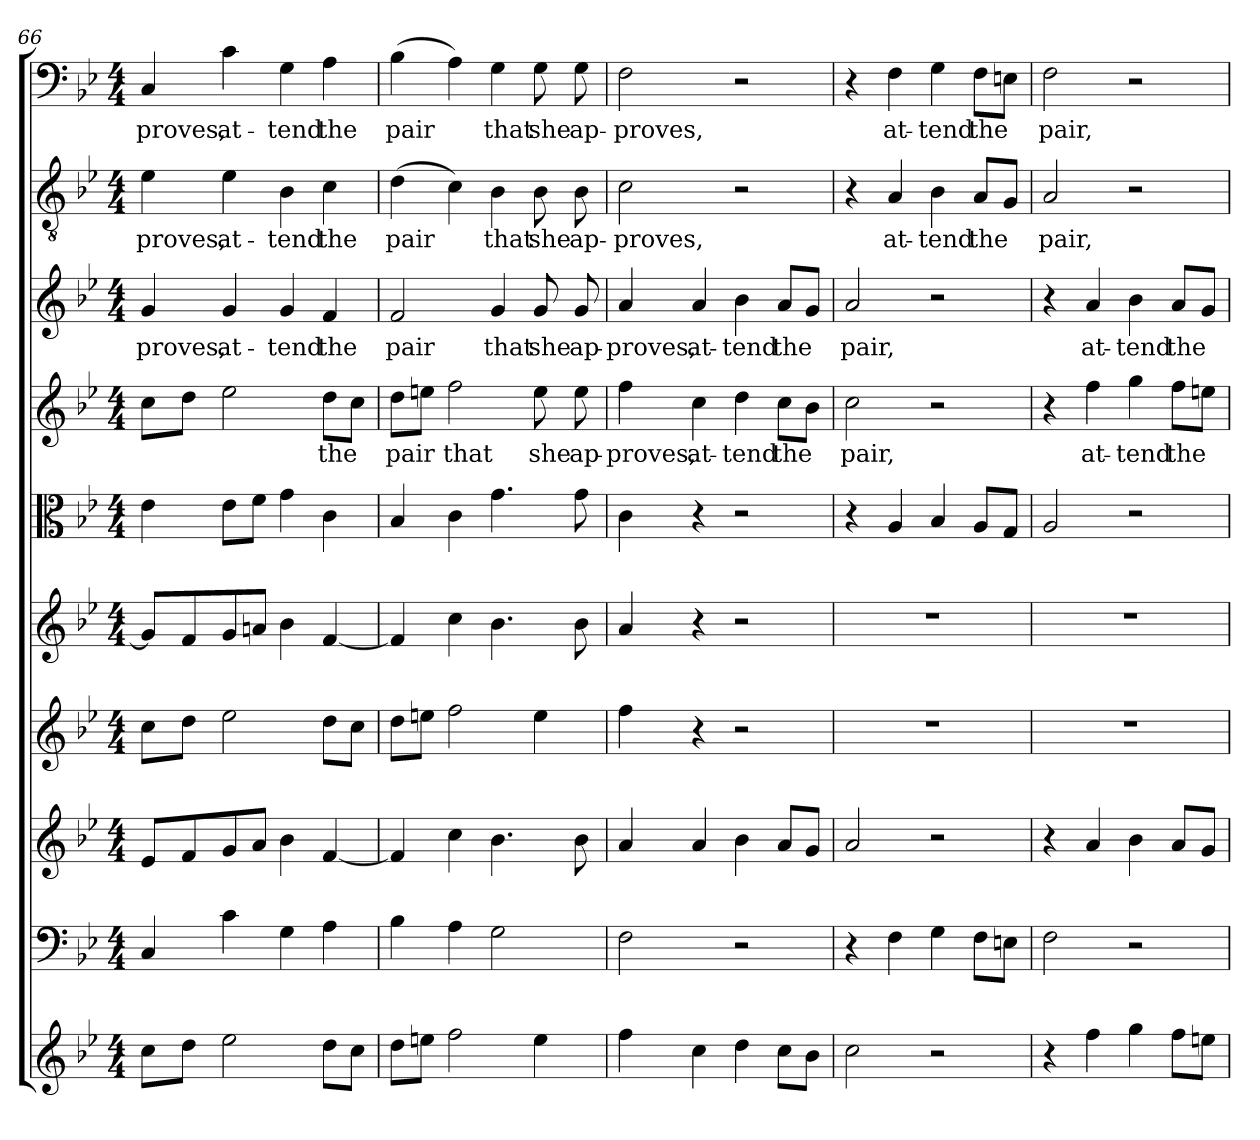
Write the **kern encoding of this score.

**kern	**kern	**kern	**kern	**kern	**kern	**kern	**text	**kern	**text	**kern	**text	**kern	**text
*part10	*part9	*part8	*part7	*part6	*part5	*part4	*part4	*part3	*part3	*part2	*part2	*part1	*part1
*staff10	*staff9	*staff8	*staff7	*staff6	*staff5	*staff4	*staff4	*staff3	*staff3	*staff2	*staff2	*staff1	*staff1
*clefG2	*clefF4	*clefG2	*clefG2	*clefG2	*clefC3	*clefG2	*	*clefG2	*	*clefGv2	*	*clefF4	*
*k[b-e-]	*k[b-e-]	*k[b-e-]	*k[b-e-]	*k[b-e-]	*k[b-e-]	*k[b-e-]	*	*k[b-e-]	*	*k[b-e-]	*	*k[b-e-]	*
*B-:	*B-:	*B-:	*B-:	*B-:	*B-:	*B-:	*	*B-:	*	*B-:	*	*B-:	*
*M4/4	*M4/4	*M4/4	*M4/4	*M4/4	*M4/4	*M4/4	*	*M4/4	*	*M4/4	*	*M4/4	*
=66	=66	=66	=66	=66	=66	=66	=66	=66	=66	=66	=66	=66	=66
8cc\L	4C/	8e-/L	8cc\L	8g/L]	4e-\	8cc\L	.	4g/	-proves,	4e-\	-proves,	4C/	-proves,
8dd\J	.	8f/	8dd\J	8f/	.	8dd\J	.	.	.	.	.	.	.
2ee-\	4c\	8g/	2ee-\	8g/	8e-\L	2ee-\	.	4g/	at-	4e-\	at-	4c\	at-
.	.	8a/J	.	8an/J	8f\J	.	.	.	.	.	.	.	.
.	4G\	4b-\	.	4b-\	4g\	.	.	4g/	-tend	4B-\	-tend	4G\	-tend
8dd\L	4A\	[4f/	8dd\L	[4f/	4c\	8dd\L	the	4f/	the	4c\	the	4A\	the
8cc\J	.	.	8cc\J	.	.	8cc\J	.	.	.	.	.	.	.
=67	=67	=67	=67	=67	=67	=67	=67	=67	=67	=67	=67	=67	=67
8dd\L	4B-\	4f/]	8dd\L	4f/]	4B-/	8dd\L	pair	2f/	pair	(4d\	pair	(4B-\	pair
8een\J	.	.	8een\J	.	.	8een\J	.	.	.	.	.	.	.
2ff\	4A\	4cc\	2ff\	4cc\	4c\	2ff\	that	.	.	4c\)	.	4A\)	.
.	2G\	4.b-\	.	4.b-\	4.g\	.	.	4g/	that	4B-\	that	4G\	that
4ee\	.	.	4ee\	.	.	8ee\	she	8g/	she	8B-\	she	8G\	she
.	.	8b-\	.	8b-\	8g\	8ee\	ap-	8g/	ap-	8B-\	ap-	8G\	ap-
=68	=68	=68	=68	=68	=68	=68	=68	=68	=68	=68	=68	=68	=68
4ff\	2F\	4a/	4ff\	4a/	4c\	4ff\	-proves,	4a/	-proves,	2c\	-proves,	2F\	-proves,
4cc\	.	4a/	4r	4r	4r	4cc\	at-	4a/	at-	.	.	.	.
4dd\	2r	4b-\	2r	2r	2r	4dd\	-tend	4b-\	-tend	2r	.	2r	.
8cc\L	.	8a/L	.	.	.	8cc\L	the	8a/L	the	.	.	.	.
8b-\J	.	8g/J	.	.	.	8b-\J	.	8g/J	.	.	.	.	.
=69	=69	=69	=69	=69	=69	=69	=69	=69	=69	=69	=69	=69	=69
2cc\	4r	2a/	1r	1r	4r	2cc\	pair,	2a/	pair,	4r	.	4r	.
.	4F\	.	.	.	4A/	.	.	.	.	4A/	at-	4F\	at-
2r	4G\	2r	.	.	4B-/	2r	.	2r	.	4B-\	-tend	4G\	-tend
.	8F\L	.	.	.	8A/L	.	.	.	.	8A/L	the	8F\L	the
.	8En\J	.	.	.	8G/J	.	.	.	.	8G/J	.	8En\J	.
=70	=70	=70	=70	=70	=70	=70	=70	=70	=70	=70	=70	=70	=70
4r	2F\	4r	1r	1r	2A/	4r	.	4r	.	2A/	pair,	2F\	pair,
4ff\	.	4a/	.	.	.	4ff\	at-	4a/	at-	.	.	.	.
4gg\	2r	4b-\	.	.	2r	4gg\	-tend	4b-\	-tend	2r	.	2r	.
8ff\L	.	8a/L	.	.	.	8ff\L	the	8a/L	the	.	.	.	.
8een\J	.	8g/J	.	.	.	8een\J	.	8g/J	.	.	.	.	.
=	=	=	=	=	=	=	=	=	=	=	=	=	=
*-	*-	*-	*-	*-	*-	*-	*-	*-	*-	*-	*-	*-	*-
